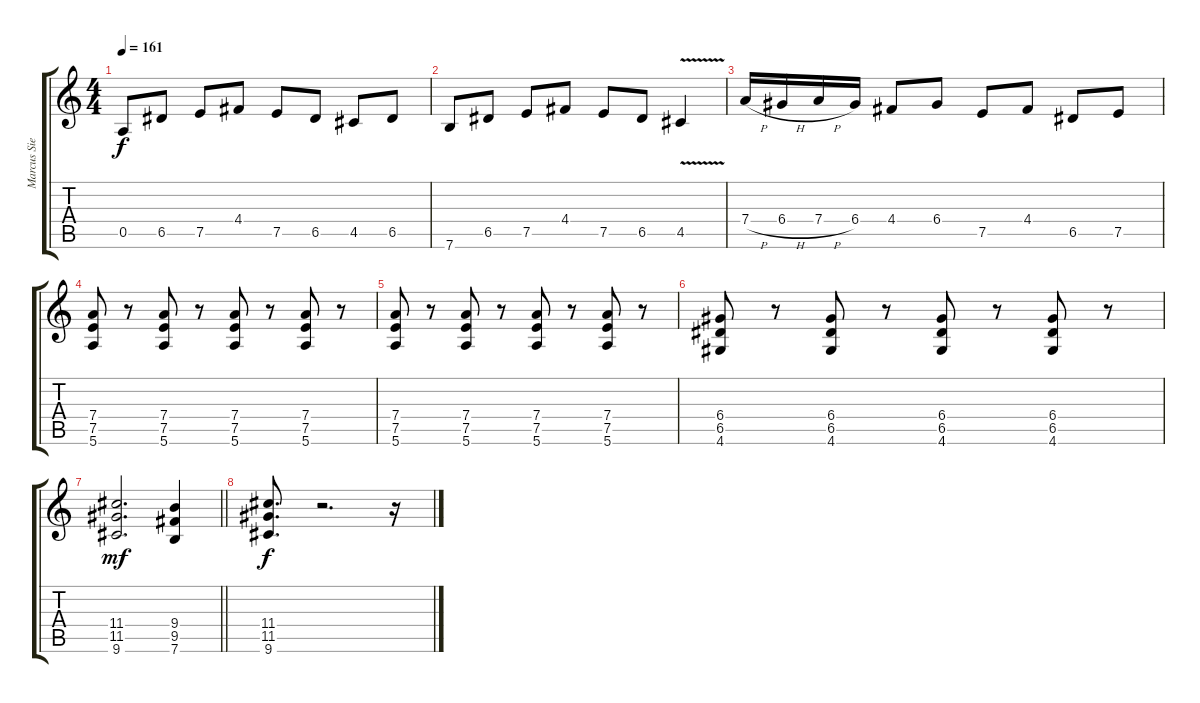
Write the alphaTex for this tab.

\track ("Marcus Siepen" "Marcus Sie") {instrument distortionguitar}
\staff {score tabs}
\tuning (E4 B3 G3 D3 A2 E2) {hide}
\ts (4 4)
\tempo 161
\clef g2
\ks c
0.5.8{dy f} 6.5.8 7.5.8 4.4.8 7.5.8 6.5.8 4.5.8 6.5.8 |
7.6.8 6.5.8 7.5.8 4.4.8 7.5.8 6.5.8 4.5{v}.4 |
7.4{h}.16 6.4{h}.16 7.4{h}.16 6.4.16 4.4.8 6.4.8 7.5.8 4.4.8 6.5.8 7.5.8 |
(7.4 7.5 5.6).8 r.8 (7.4 7.5 5.6).8 r.8 (7.4 7.5 5.6).8 r.8 (7.4 7.5 5.6).8 r.8 |
(7.4 7.5 5.6).8 r.8 (7.4 7.5 5.6).8 r.8 (7.4 7.5 5.6).8 r.8 (7.4 7.5 5.6).8 r.8 |
(6.4 6.5 4.6).8 r.8 (6.4 6.5 4.6).8 r.8 (6.4 6.5 4.6).8 r.8 (6.4 6.5 4.6).8 r.8 |
\barLineRight lightlight
(11.4 11.5 9.6).2{d dy mf} (9.4 9.5 7.6).4 |
(11.4 11.5 9.6).8{d dy f} r.2{d} r.16
